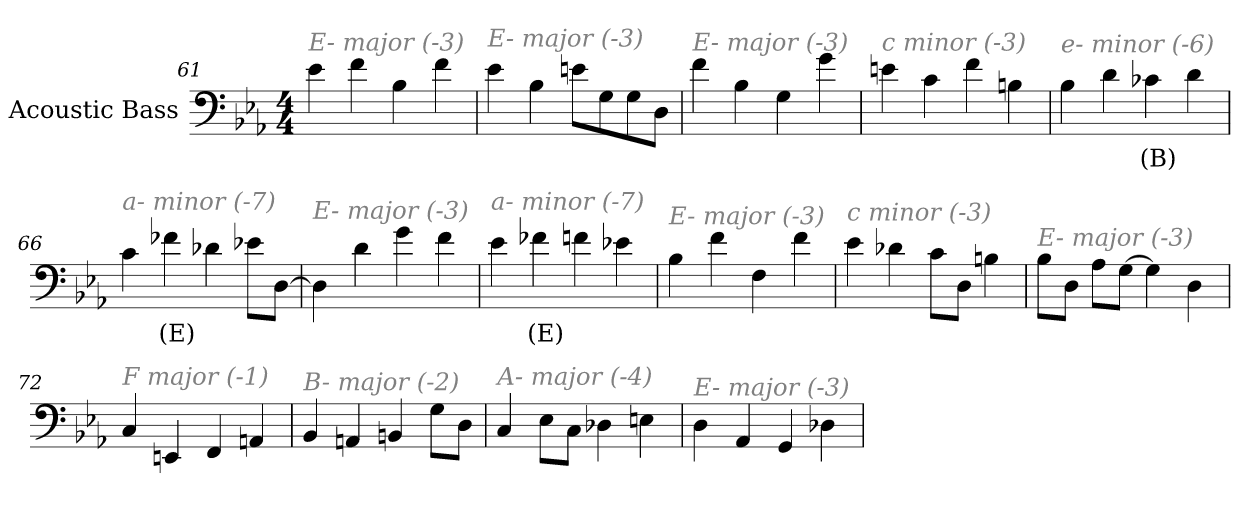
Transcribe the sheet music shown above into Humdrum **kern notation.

**kern	**text
*part1	*part1
*staff1	*staff1
*I"Acoustic Bass	*
*clefF4	*
*ITrd7c12	*
*k[b-e-a-]	*
*E-:	*
*M4/4	*
=61	=61
!LO:TX:i:color=#808080:t=E- major (-3)	!
4E-	.
4F	.
4BB-	.
4F	.
=62	=62
!LO:TX:i:color=#808080:t=E- major (-3)	!
4E-	.
4BB-	.
8EnL	.
8GG	.
8GG	.
8DDJ	.
=63	=63
!LO:TX:i:color=#808080:t=E- major (-3)	!
4F	.
4BB-	.
4GG	.
4G	.
=64	=64
!LO:TX:i:color=#808080:t=c minor (-3)	!
4En	.
4C	.
4F	.
4BBn	.
=65	=65
!LO:TX:i:color=#808080:t=e- minor (-6)	!
4BB-	.
4D	.
4C-Xi	(B)
4D	.
=66	=66
!LO:TX:i:color=#808080:t=a- minor (-7)	!
4C	.
4F-Xi	(E)
4D-X	.
8E-XL	.
[8DDJ	.
=67	=67
!LO:TX:i:color=#808080:t=E- major (-3)	!
4DD]	.
4D	.
4G	.
4F	.
=68	=68
!LO:TX:i:color=#808080:t=a- minor (-7)	!
4E-	.
4F-Xi	(E)
4F	.
4E-X	.
=69	=69
!LO:TX:i:color=#808080:t=E- major (-3)	!
4BB-	.
4F	.
4FF	.
4F	.
=70	=70
!LO:TX:i:color=#808080:t=c minor (-3)	!
4E-	.
4D-X	.
8CL	.
8DDJ	.
4BBn	.
=71	=71
!LO:TX:i:color=#808080:t=E- major (-3)	!
8BB-L	.
8DDJ	.
8AA-L	.
[8GGJ	.
4GG]	.
4DD	.
=72	=72
!LO:TX:i:color=#808080:t=F major (-1)	!
4CC	.
4EEEn	.
4FFF	.
4AAAn	.
=73	=73
!LO:TX:i:color=#808080:t=B- major (-2)	!
4BBB-	.
4AAAn	.
4BBBn	.
8GGL	.
8DDJ	.
=74	=74
!LO:TX:i:color=#808080:t=A- major (-4)	!
4CC	.
8EE-L	.
8CCJ	.
4DD-X	.
4EEn	.
=75	=75
!LO:TX:i:color=#808080:t=E- major (-3)	!
4DD	.
4AAA-	.
4GGG	.
4DD-X	.
=	=
*-	*-
